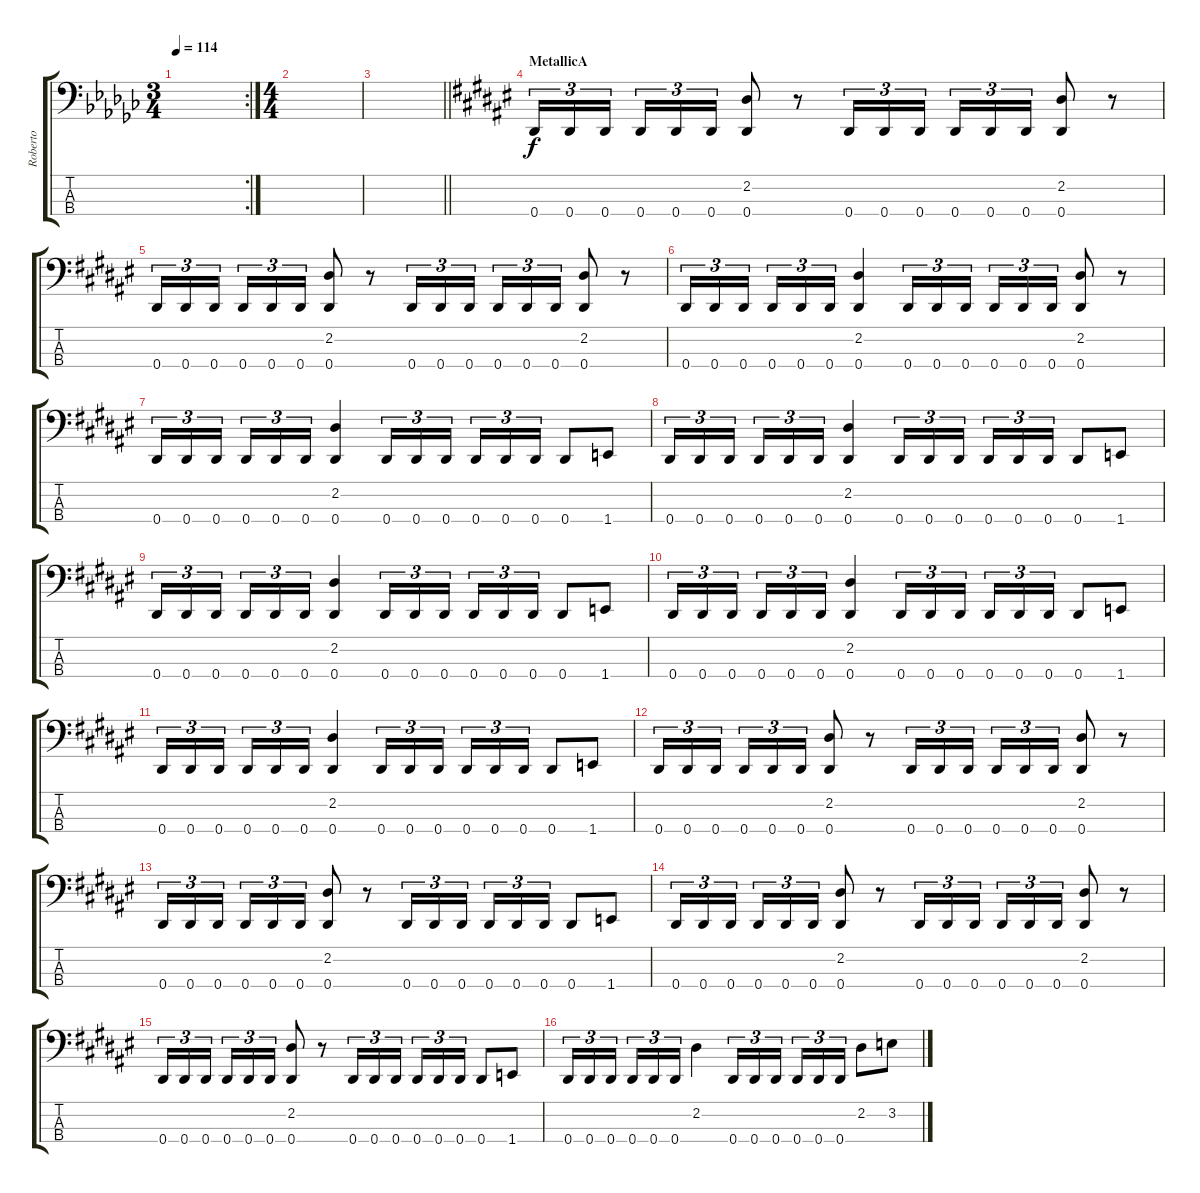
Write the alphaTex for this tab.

\track ("Roberto" "Roberto") {instrument electricbassfinger}
\staff {score tabs}
\tuning (Gb2 Db2 Ab1 Eb1) {hide}
\rc 2
\ts (3 4)
\tempo 114
\clef f4
\ks gb
|
\ts (4 4)
|
\barLineRight lightlight
|
\section ("" "MetallicA")
\ks f#
0.4.16{tu (3 2)} 0.4.16{tu (3 2)} 0.4.16{tu (3 2) beam splitsecondary} 0.4.16{tu (3 2)} 0.4.16{tu (3 2)} 0.4.16{tu (3 2)} (2.2 0.4).8 r.8 0.4.16{tu (3 2)} 0.4.16{tu (3 2)} 0.4.16{tu (3 2) beam splitsecondary} 0.4.16{tu (3 2)} 0.4.16{tu (3 2)} 0.4.16{tu (3 2)} (2.2 0.4).8 r.8 |
0.4.16{tu (3 2)} 0.4.16{tu (3 2)} 0.4.16{tu (3 2) beam splitsecondary} 0.4.16{tu (3 2)} 0.4.16{tu (3 2)} 0.4.16{tu (3 2)} (2.2 0.4).8 r.8 0.4.16{tu (3 2)} 0.4.16{tu (3 2)} 0.4.16{tu (3 2) beam splitsecondary} 0.4.16{tu (3 2)} 0.4.16{tu (3 2)} 0.4.16{tu (3 2)} (2.2 0.4).8 r.8 |
0.4.16{tu (3 2)} 0.4.16{tu (3 2)} 0.4.16{tu (3 2) beam splitsecondary} 0.4.16{tu (3 2)} 0.4.16{tu (3 2)} 0.4.16{tu (3 2)} (2.2 0.4).4 0.4.16{tu (3 2)} 0.4.16{tu (3 2)} 0.4.16{tu (3 2) beam splitsecondary} 0.4.16{tu (3 2)} 0.4.16{tu (3 2)} 0.4.16{tu (3 2)} (2.2 0.4).8 r.8 |
0.4.16{tu (3 2)} 0.4.16{tu (3 2)} 0.4.16{tu (3 2) beam splitsecondary} 0.4.16{tu (3 2)} 0.4.16{tu (3 2)} 0.4.16{tu (3 2)} (2.2 0.4).4 0.4.16{tu (3 2)} 0.4.16{tu (3 2)} 0.4.16{tu (3 2) beam splitsecondary} 0.4.16{tu (3 2)} 0.4.16{tu (3 2)} 0.4.16{tu (3 2)} 0.4.8 1.4.8 |
0.4.16{tu (3 2)} 0.4.16{tu (3 2)} 0.4.16{tu (3 2) beam splitsecondary} 0.4.16{tu (3 2)} 0.4.16{tu (3 2)} 0.4.16{tu (3 2)} (2.2 0.4).4 0.4.16{tu (3 2)} 0.4.16{tu (3 2)} 0.4.16{tu (3 2) beam splitsecondary} 0.4.16{tu (3 2)} 0.4.16{tu (3 2)} 0.4.16{tu (3 2)} 0.4.8 1.4.8 |
0.4.16{tu (3 2)} 0.4.16{tu (3 2)} 0.4.16{tu (3 2) beam splitsecondary} 0.4.16{tu (3 2)} 0.4.16{tu (3 2)} 0.4.16{tu (3 2)} (2.2 0.4).4 0.4.16{tu (3 2)} 0.4.16{tu (3 2)} 0.4.16{tu (3 2) beam splitsecondary} 0.4.16{tu (3 2)} 0.4.16{tu (3 2)} 0.4.16{tu (3 2)} 0.4.8 1.4.8 |
0.4.16{tu (3 2)} 0.4.16{tu (3 2)} 0.4.16{tu (3 2) beam splitsecondary} 0.4.16{tu (3 2)} 0.4.16{tu (3 2)} 0.4.16{tu (3 2)} (2.2 0.4).4 0.4.16{tu (3 2)} 0.4.16{tu (3 2)} 0.4.16{tu (3 2) beam splitsecondary} 0.4.16{tu (3 2)} 0.4.16{tu (3 2)} 0.4.16{tu (3 2)} 0.4.8 1.4.8 |
0.4.16{tu (3 2)} 0.4.16{tu (3 2)} 0.4.16{tu (3 2) beam splitsecondary} 0.4.16{tu (3 2)} 0.4.16{tu (3 2)} 0.4.16{tu (3 2)} (2.2 0.4).4 0.4.16{tu (3 2)} 0.4.16{tu (3 2)} 0.4.16{tu (3 2) beam splitsecondary} 0.4.16{tu (3 2)} 0.4.16{tu (3 2)} 0.4.16{tu (3 2)} 0.4.8 1.4.8 |
0.4.16{tu (3 2)} 0.4.16{tu (3 2)} 0.4.16{tu (3 2) beam splitsecondary} 0.4.16{tu (3 2)} 0.4.16{tu (3 2)} 0.4.16{tu (3 2)} (2.2 0.4).8 r.8 0.4.16{tu (3 2)} 0.4.16{tu (3 2)} 0.4.16{tu (3 2) beam splitsecondary} 0.4.16{tu (3 2)} 0.4.16{tu (3 2)} 0.4.16{tu (3 2)} (2.2 0.4).8 r.8 |
0.4.16{tu (3 2)} 0.4.16{tu (3 2)} 0.4.16{tu (3 2) beam splitsecondary} 0.4.16{tu (3 2)} 0.4.16{tu (3 2)} 0.4.16{tu (3 2)} (2.2 0.4).8 r.8 0.4.16{tu (3 2)} 0.4.16{tu (3 2)} 0.4.16{tu (3 2) beam splitsecondary} 0.4.16{tu (3 2)} 0.4.16{tu (3 2)} 0.4.16{tu (3 2)} 0.4.8 1.4.8 |
0.4.16{tu (3 2)} 0.4.16{tu (3 2)} 0.4.16{tu (3 2) beam splitsecondary} 0.4.16{tu (3 2)} 0.4.16{tu (3 2)} 0.4.16{tu (3 2)} (2.2 0.4).8 r.8 0.4.16{tu (3 2)} 0.4.16{tu (3 2)} 0.4.16{tu (3 2) beam splitsecondary} 0.4.16{tu (3 2)} 0.4.16{tu (3 2)} 0.4.16{tu (3 2)} (2.2 0.4).8 r.8 |
0.4.16{tu (3 2)} 0.4.16{tu (3 2)} 0.4.16{tu (3 2) beam splitsecondary} 0.4.16{tu (3 2)} 0.4.16{tu (3 2)} 0.4.16{tu (3 2)} (2.2 0.4).8 r.8 0.4.16{tu (3 2)} 0.4.16{tu (3 2)} 0.4.16{tu (3 2) beam splitsecondary} 0.4.16{tu (3 2)} 0.4.16{tu (3 2)} 0.4.16{tu (3 2)} 0.4.8 1.4.8 |
0.4.16{tu (3 2)} 0.4.16{tu (3 2)} 0.4.16{tu (3 2) beam splitsecondary} 0.4.16{tu (3 2)} 0.4.16{tu (3 2)} 0.4.16{tu (3 2)} 2.2.4 0.4.16{tu (3 2)} 0.4.16{tu (3 2)} 0.4.16{tu (3 2) beam splitsecondary} 0.4.16{tu (3 2)} 0.4.16{tu (3 2)} 0.4.16{tu (3 2)} 2.2.8 3.2.8
